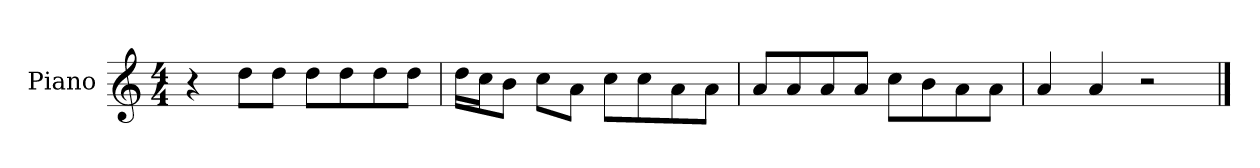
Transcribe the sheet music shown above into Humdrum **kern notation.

**kern
*part1
*staff1
*I"Piano
*I'P-no
*clefG2
*k[]
*M4/4
*MM90
=1
4r
8dd\L
8dd\J
8dd\L
8dd\
8dd\
8dd\J
=2
16dd\LL
16cc\J
8b\J
8cc\L
8a\J
8cc\L
8cc\
8a\
8a\J
=3
8a/L
8a/
8a/
8a/J
8cc\L
8b\
8a\
8a\J
=4
4a/
4a/
2r
==
*-
